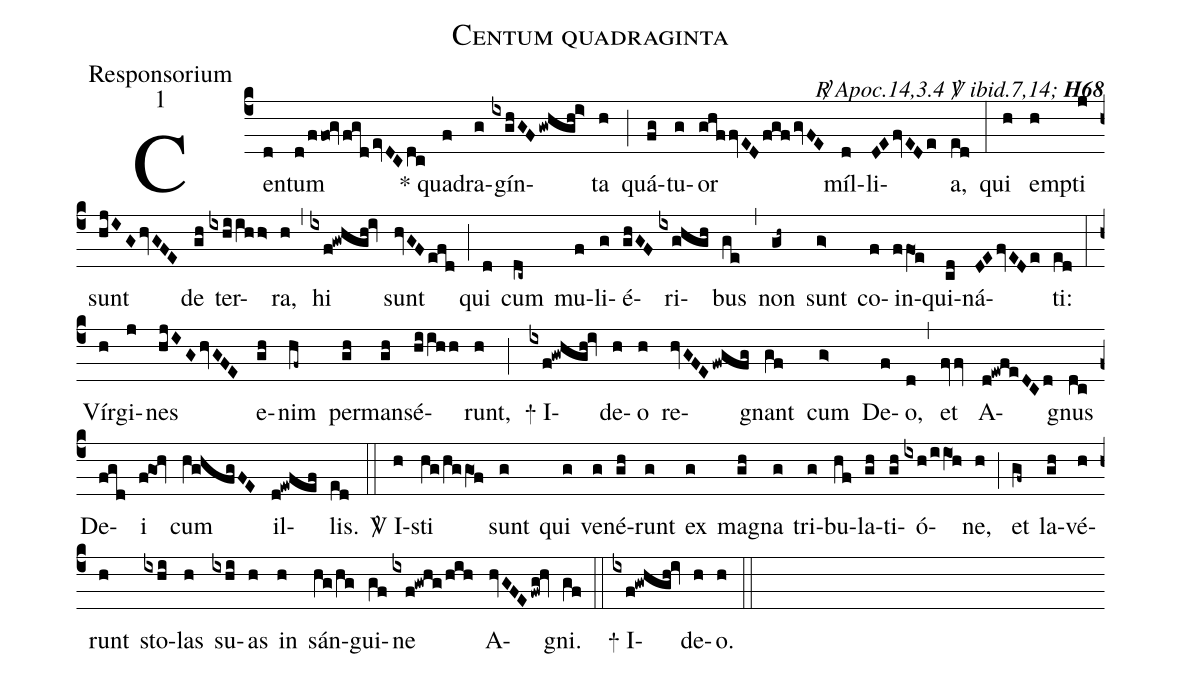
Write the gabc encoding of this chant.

name:Centum quadraginta;
office-part:Responsorium;
mode:1;
commentary:{\itshape\mdseries \Rbar\  Apoc.14,3.4 \Vbar\ ibid.7,14;\/} {\bfseries H68};
%%
(c4) Cen(d)tum(d/ffo0!gvfgdevDCdc)
<sp>*</sp> qua(f)dra(g)gín(ixghGFgwhgh!i>)ta(h) (;)
quá(fg)tu(g)or(ghffvEDfgfgvFE) míl(d)li(DEfvEDe)a,(ed) (:)
qui(h) em(h)pti(j) sunt(hjIGhvGFE) de(gh) ter(ixhi/ihh>)ra,(h) (,)
hi(ixf!gwhgh!iv) sunt(hvGFefd) (;)
qui(d) cum(dc~) mu(f)li(g)é(ghGF)ri(ixghgh)bus(ge) (,)
non(gh~) sunt(g>) co(f)in(ffO1e)qui(cd)ná(DEfvEDe)ti:(ed) (:)
Vír(h)gi(j)nes(hjIGhvGFE) e(gh)nim(hf~) per(gh)man(gh)sé(hiihh)runt,(h) (;)
<sp>+</sp> I(ixf!gwhgh!iv)de(h)o(h) re(hvGFEfwgfg)gnant(gf) cum(g>) De(f)o,(d) (,)
et(fvv) A(d@ewfeDCd)gnus(dc) De(fgd)i(f!go1!hv) cum(hV@ghfgFE) il(d!ewfef)lis.(ed) (::)
<sp>V/</sp> I(h)sti(hg/hggO1f) sunt(g) qui(g) ve(g)né(gh)runt(g) ex(g) ma(gh)gna(g) tri(g)bu(hf)la(gh)ti(gh)ó(ixh/iiO1h)ne,(h) (;)
et(gf~) la(gh)vé(h)runt(h) sto(ixhi)las(h) su(ixhi)as(h) in(h) sán(hg/hg)gui(gf)ne(ixf!gwhg/hih) A(hvGFEfwg!hv)gni.(gf) (::)
 <sp>+</sp> I(ixf!gwhgh!iv)de(h)o.(h) (::)
